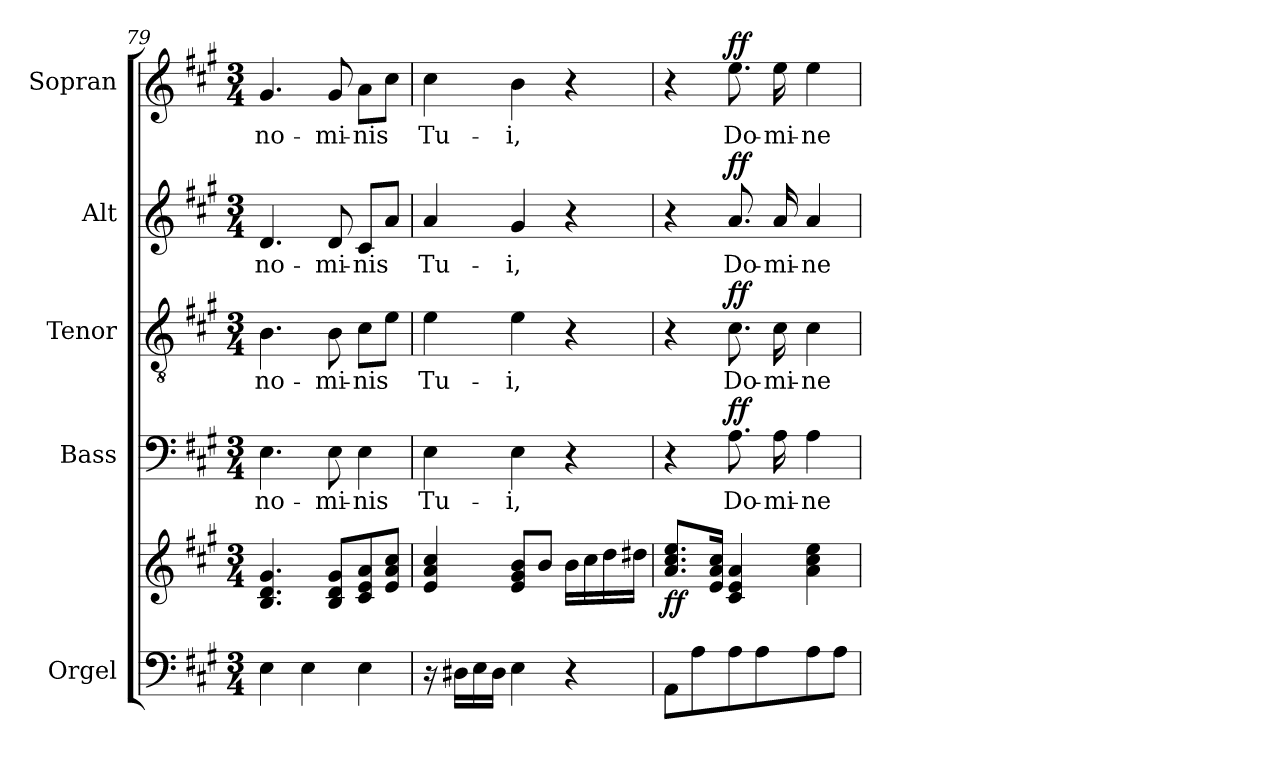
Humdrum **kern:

**kern	**kern	**dynam	**kern	**text	**dynam	**kern	**text	**dynam	**kern	**text	**dynam	**kern	**text	**dynam
*part5	*part5	*part5	*part4	*part4	*part4	*part3	*part3	*part3	*part2	*part2	*part2	*part1	*part1	*part1
*staff6	*staff5	*staff5/6	*staff4	*staff4	*staff4	*staff3	*staff3	*staff3	*staff2	*staff2	*staff2	*staff1	*staff1	*staff1
*I"Orgel	*	*	*I"Bass	*	*	*I"Tenor	*	*	*I"Alt	*	*	*I"Sopran	*	*
*I'Org.	*	*	*I'B	*	*	*I'T	*	*	*I'A	*	*	*I'S	*	*
*clefF4	*clefG2	*	*clefF4	*	*	*clefGv2	*	*	*clefG2	*	*	*clefG2	*	*
*k[f#c#g#]	*k[f#c#g#]	*	*k[f#c#g#]	*	*	*k[f#c#g#]	*	*	*k[f#c#g#]	*	*	*k[f#c#g#]	*	*
*A:	*A:	*	*A:	*	*	*A:	*	*	*A:	*	*	*A:	*	*
*M3/4	*M3/4	*	*M3/4	*	*	*M3/4	*	*	*M3/4	*	*	*M3/4	*	*
=79	=79	=79	=79	=79	=79	=79	=79	=79	=79	=79	=79	=79	=79	=79
!	!	!	!	!LO:LY:b	!	!	!LO:LY:b	!	!	!LO:LY:b	!	!	!LO:LY:b	!
4E\	4.B/ 4.d/ 4.g#/	.	4.E\	no-	.	4.B\	no-	.	4.d/	no-	.	4.g#/	no-	.
4E\	.	.	.	.	.	.	.	.	.	.	.	.	.	.
!	!	!	!	!LO:LY:b	!	!	!LO:LY:b	!	!	!LO:LY:b	!	!	!LO:LY:b	!
.	8B/ 8d/ 8g#/L	.	8E\	-mi-	.	8B\	-mi-	.	8d/	-mi-	.	8g#/	-mi-	.
!	!	!	!	!LO:LY:b	!	!	!LO:LY:b	!	!	!LO:LY:b	!	!	!LO:LY:b	!
4E\	8c#/ 8e/ 8a/	.	4E\	-nis	.	8c#\L	-nis	.	8c#/L	-nis	.	8a\L	-nis	.
.	8e/ 8a/ 8cc#/J	.	.	.	.	8e\J	.	.	8a/J	.	.	8cc#\J	.	.
=80	=80	=80	=80	=80	=80	=80	=80	=80	=80	=80	=80	=80	=80	=80
!	!	!	!	!LO:LY:b	!	!	!LO:LY:b	!	!	!LO:LY:b	!	!	!LO:LY:b	!
16r	4e/ 4a/ 4cc#/	.	4E\	Tu-	.	4e\	Tu-	.	4a/	Tu-	.	4cc#\	Tu-	.
16D#X\LL	.	.	.	.	.	.	.	.	.	.	.	.	.	.
16E\	.	.	.	.	.	.	.	.	.	.	.	.	.	.
16D#\JJ	.	.	.	.	.	.	.	.	.	.	.	.	.	.
!	!	!	!	!LO:LY:b	!	!	!LO:LY:b	!	!	!LO:LY:b	!	!	!LO:LY:b	!
4E\	8e/ 8g#/ 8b/L	.	4E\	-i,	.	4e\	-i,	.	4g#/	-i,	.	4b\	-i,	.
.	8b/J	.	.	.	.	.	.	.	.	.	.	.	.	.
4r	16b\LL	.	4r	.	.	4r	.	.	4r	.	.	4r	.	.
.	16cc#\	.	.	.	.	.	.	.	.	.	.	.	.	.
.	16dd\	.	.	.	.	.	.	.	.	.	.	.	.	.
.	16dd#X\JJ	.	.	.	.	.	.	.	.	.	.	.	.	.
!!LO:LB:g=z
=81	=81	=81	=81	=81	=81	=81	=81	=81	=81	=81	=81	=81	=81	=81
!	!	!LO:DY:b	!	!	!	!	!	!	!	!	!	!	!	!
8AA\L	8.a/ 8.cc#/ 8.ee/L	ff	4r	.	.	4r	.	.	4r	.	.	4r	.	.
8A\	.	.	.	.	.	.	.	.	.	.	.	.	.	.
.	16e/ 16a/ 16cc#/Jk	.	.	.	.	.	.	.	.	.	.	.	.	.
!	!	!	!	!LO:LY:b	!LO:DY:a	!	!LO:LY:b	!LO:DY:a	!	!LO:LY:b	!LO:DY:a	!	!LO:LY:b	!LO:DY:a
8A\	4c#/ 4e/ 4a/	.	8.A\	Do-	ff	8.c#\	Do-	ff	8.a/	Do-	ff	8.ee\	Do-	ff
8A\	.	.	.	.	.	.	.	.	.	.	.	.	.	.
!	!	!	!	!LO:LY:b	!	!	!LO:LY:b	!	!	!LO:LY:b	!	!	!LO:LY:b	!
.	.	.	16A\	-mi-	.	16c#\	-mi-	.	16a/	-mi-	.	16ee\	-mi-	.
!	!	!	!	!LO:LY:b	!	!	!LO:LY:b	!	!	!LO:LY:b	!	!	!LO:LY:b	!
8A\	4a\ 4cc#\ 4ee\	.	4A\	-ne	.	4c#\	-ne	.	4a/	-ne	.	4ee\	-ne	.
8A\J	.	.	.	.	.	.	.	.	.	.	.	.	.	.
=	=	=	=	=	=	=	=	=	=	=	=	=	=	=
*-	*-	*-	*-	*-	*-	*-	*-	*-	*-	*-	*-	*-	*-	*-
